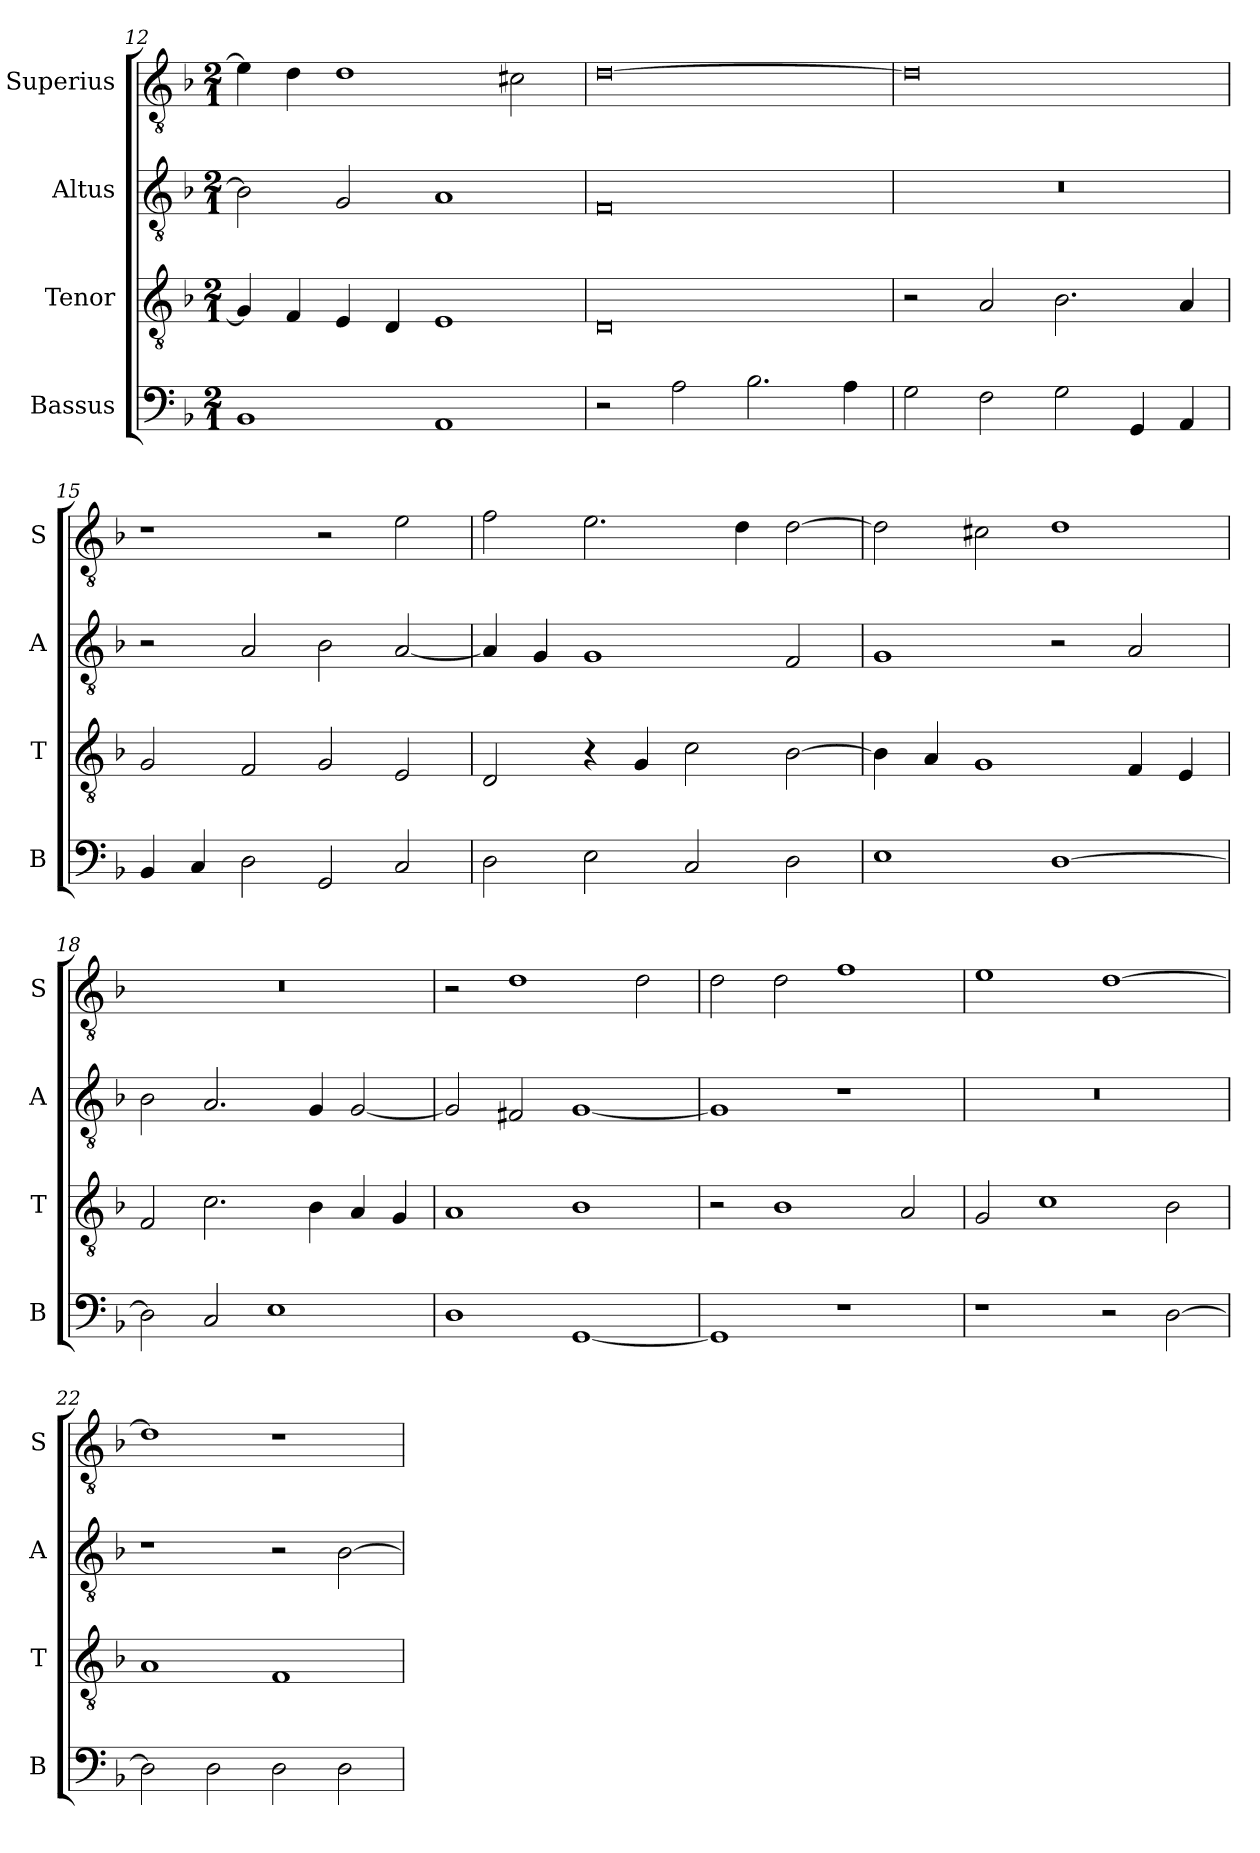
**kern	**kern	**kern	**kern
*part4	*part3	*part2	*part1
*staff4	*staff3	*staff2	*staff1
*I"Bassus	*I"Tenor	*I"Altus	*I"Superius
*I'B	*I'T	*I'A	*I'S
*clefF4	*clefGv2	*clefGv2	*clefGv2
*k[b-]	*k[b-]	*k[b-]	*k[b-]
*F:	*F:	*F:	*F:
*M2/1	*M2/1	*M2/1	*M2/1
=12	=12	=12	=12
1BB-	4G]	2B-]	4e]
.	4F	.	4d
.	4E	2G	1d
.	4D	.	.
1AA	1E	1A	.
.	.	.	2c#X
=13	=13	=13	=13
2r	0D	0F	[0d
2A	.	.	.
2.B-	.	.	.
4A	.	.	.
=14	=14	=14	=14
2G	2r	0r	0d]
2F	2A	.	.
2G	2.B-	.	.
4GG	.	.	.
4AA	4A	.	.
=15	=15	=15	=15
4BB-	2G	2r	1r
4C	.	.	.
2D	2F	2A	.
2GG	2G	2B-	2r
2C	2E	[2A	2e
=16	=16	=16	=16
2D	2D	4A]	2f
.	.	4G	.
2E	4r	1G	2.e
.	4G	.	.
2C	2c	.	.
.	.	.	4d
2D	[2B-	2F	[2d
=17	=17	=17	=17
1E	4B-]	1G	2d]
.	4A	.	.
.	1G	.	2c#X
[1D	.	2r	1d
.	4F	2A	.
.	4E	.	.
=18	=18	=18	=18
2D]	2F	2B-	0r
2C	2.c	2.A	.
1E	.	.	.
.	4B-	4G	.
.	4A	[2G	.
.	4G	.	.
=19	=19	=19	=19
1D	1A	2G]	2r
.	.	2F#X	1d
[1GG	1B-	[1G	.
.	.	.	2d
=20	=20	=20	=20
1GG]	2r	1G]	2d
.	1B-	.	2d
1r	.	1r	1f
.	2A	.	.
=21	=21	=21	=21
1r	2G	0r	1e
.	1c	.	.
2r	.	.	[1d
[2D	2B-	.	.
=22	=22	=22	=22
2D]	1A	1r	1d]
2D	.	.	.
2D	1F	2r	1r
2D	.	[2B-	.
=	=	=	=
*-	*-	*-	*-
